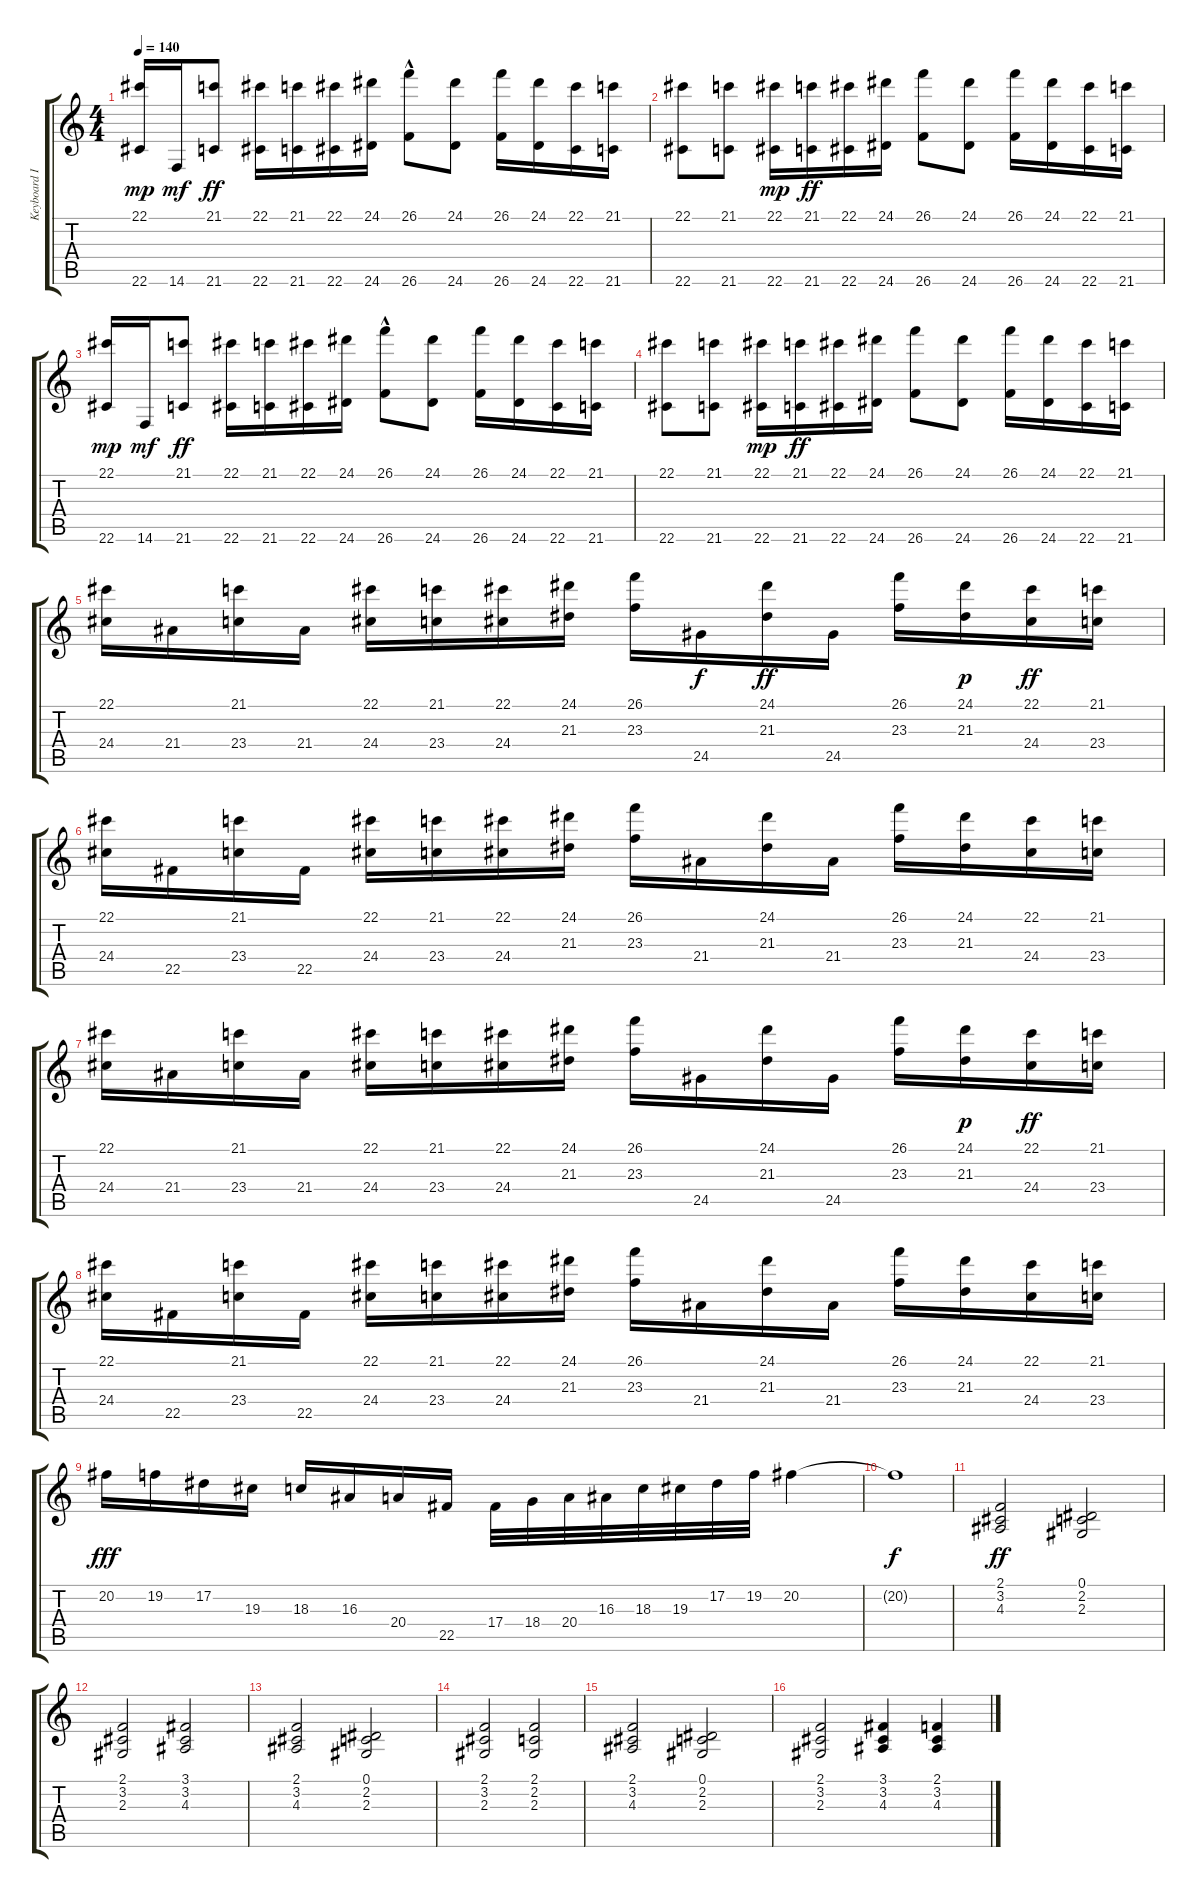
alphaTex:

\track ("Keyboard I" "Keyboard I") {instrument harpsichord}
\staff {score tabs}
\tuning (Eb4 Bb3 Gb3 Db3 Ab2 Eb2) {hide}
\ts (4 4)
\tempo 140
\clef g2
\ks c
(22.1 22.6).16{dy mp instrument harpsichord} 14.6.16{dy mf} (21.1 21.6).8{dy ff} (22.1 22.6).16 (21.1 21.6).16 (22.1 22.6).16 (24.1 24.6).16 (26.1 26.6{hac}).8 (24.1 24.6).8 (26.1 26.6).16 (24.1 24.6).16 (22.1 22.6).16 (21.1 21.6).16 |
(22.1 22.6).8 (21.1 21.6).8 (22.1 22.6).16{dy mp} (21.1 21.6).16{dy ff} (22.1 22.6).16 (24.1 24.6).16 (26.1 26.6).8 (24.1 24.6).8 (26.1 26.6).16 (24.1 24.6).16 (22.1 22.6).16 (21.1 21.6).16 |
(22.1 22.6).16{dy mp} 14.6.16{dy mf} (21.1 21.6).8{dy ff} (22.1 22.6).16 (21.1 21.6).16 (22.1 22.6).16 (24.1 24.6).16 (26.1 26.6{hac}).8 (24.1 24.6).8 (26.1 26.6).16 (24.1 24.6).16 (22.1 22.6).16 (21.1 21.6).16 |
(22.1 22.6).8 (21.1 21.6).8 (22.1 22.6).16{dy mp} (21.1 21.6).16{dy ff} (22.1 22.6).16 (24.1 24.6).16 (26.1 26.6).8 (24.1 24.6).8 (26.1 26.6).16 (24.1 24.6).16 (22.1 22.6).16 (21.1 21.6).16 |
(22.1 24.4).16 21.4.16 (21.1 23.4).16 21.4.16 (22.1 24.4).16 (21.1 23.4).16 (22.1 24.4).16 (24.1 21.3).16 (26.1 23.3).16 24.5.16{dy f} (24.1 21.3).16{dy ff} 24.5.16 (26.1 23.3).16 (24.1 21.3).16{dy p} (22.1 24.4).16{dy ff} (21.1 23.4).16 |
(22.1 24.4).16 22.5.16 (21.1 23.4).16 22.5.16 (22.1 24.4).16 (21.1 23.4).16 (22.1 24.4).16 (24.1 21.3).16 (26.1 23.3).16 21.4.16 (24.1 21.3).16 21.4.16 (26.1 23.3).16 (24.1 21.3).16 (22.1 24.4).16 (21.1 23.4).16 |
(22.1 24.4).16 21.4.16 (21.1 23.4).16 21.4.16 (22.1 24.4).16 (21.1 23.4).16 (22.1 24.4).16 (24.1 21.3).16 (26.1 23.3).16 24.5.16 (24.1 21.3).16 24.5.16 (26.1 23.3).16 (24.1 21.3).16{dy p} (22.1 24.4).16{dy ff} (21.1 23.4).16 |
(22.1 24.4).16 22.5.16 (21.1 23.4).16 22.5.16 (22.1 24.4).16 (21.1 23.4).16 (22.1 24.4).16 (24.1 21.3).16 (26.1 23.3).16 21.4.16 (24.1 21.3).16 21.4.16 (26.1 23.3).16 (24.1 21.3).16 (22.1 24.4).16 (21.1 23.4).16 |
20.2.16{dy fff} 19.2.16 17.2.16 19.3.16 18.3.16 16.3.16 20.4.16 22.5.16 17.4.32 18.4.32 20.4.32 16.3.32 18.3.32 19.3.32 17.2.32 19.2.32 20.2.4 |
20.2{t}.1{dy f} |
(2.1 3.2 4.3).2{dy ff} (0.1 2.2 2.3).2 |
(2.1 3.2 2.3).2 (3.1 3.2 4.3).2 |
(2.1 3.2 4.3).2 (0.1 2.2 2.3).2 |
(2.1 3.2 2.3).2 (2.1 2.2 2.3).2 |
(2.1 3.2 4.3).2 (0.1 2.2 2.3).2 |
(2.1 3.2 2.3).2 (3.1 3.2 4.3).4 (2.1 3.2 4.3).4
